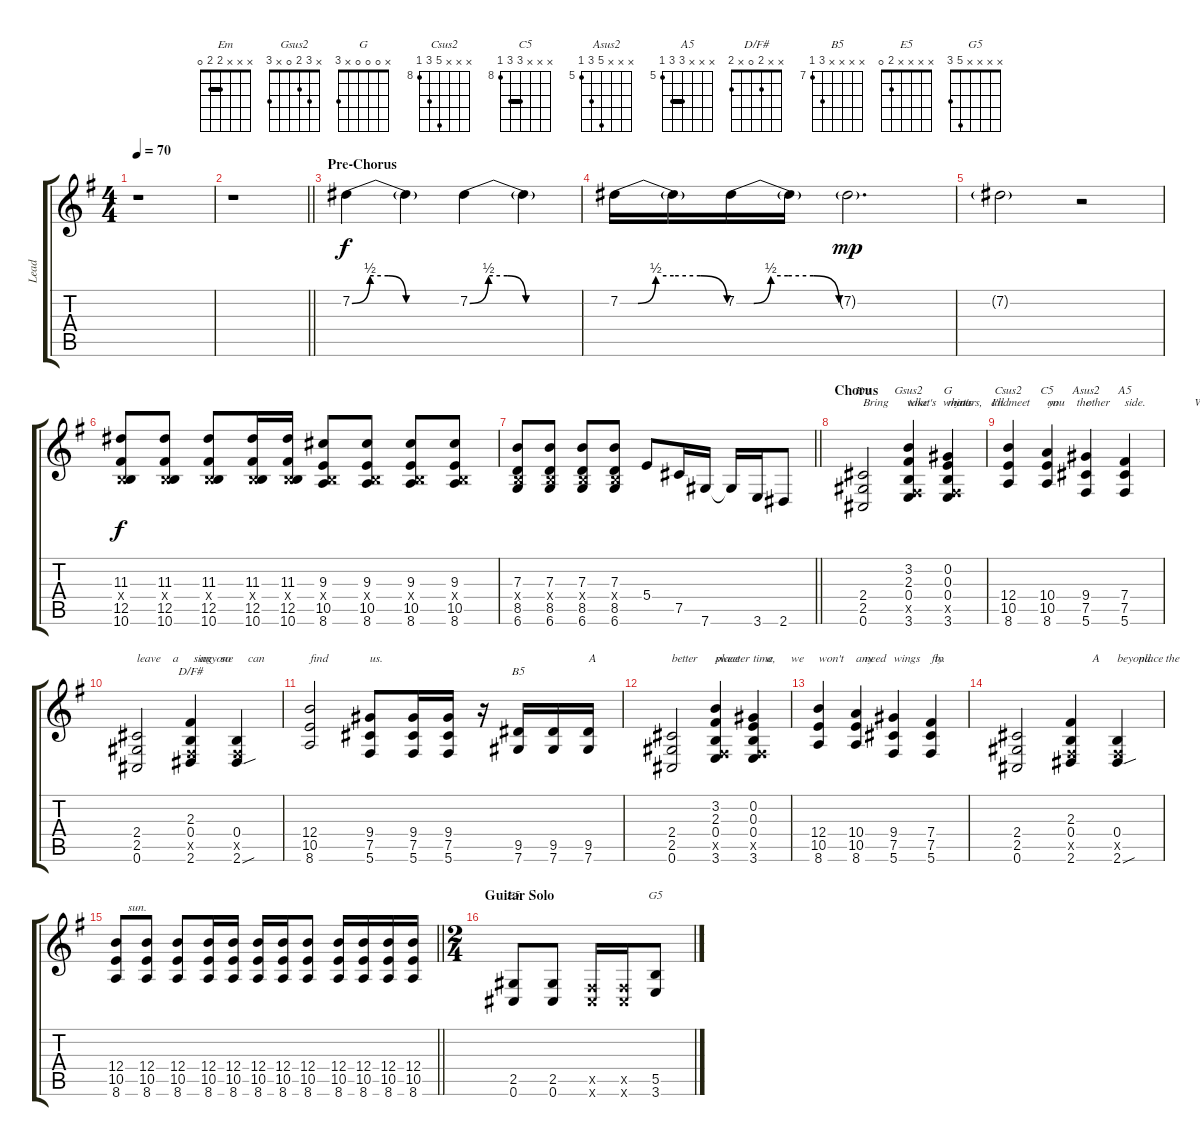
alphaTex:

\track ("Lead" "Lead") {instrument distortionguitar bank 125}
\staff {score tabs}
\tuning (Db4 Ab3 E3 B2 Gb2 Db2) {hide}
\chord ("Em" x x x 2 2 0) {barre 2}
\chord ("Gsus2" x 3 2 0 x 3)
\chord ("G" x 0 0 0 x 3)
\chord ("Csus2" x x x 12 10 8) {firstfret 8}
\chord ("C5" x x x 10 10 8) {firstfret 8 barre 10}
\chord ("Asus2" x x x 9 7 5) {firstfret 5}
\chord ("A5" x x x 7 7 5) {firstfret 5 barre 7}
\chord ("D/F#" x x 2 0 x 2)
\chord ("B5" x x x x 9 7) {firstfret 7}
\chord ("E5" x x x x 2 0)
\chord ("G5" x x x x 5 3)
\ts (4 4)
\tempo 70
\clef g2
\ks g
r.1{dy f} |
\barLineRight lightlight
r.1 |
\section ("" "Pre-Chorus")
7.2{be (custom 0 0 10 2 20 2 30 0 60 0)}.4 7.2{t}.4 7.2{be (custom 0 0 10 2 20 2 30 0 60 0)}.4 7.2{t}.4 |
7.2{be (custom 0 0 10 0 20 2 30 2 45 2 60 0)}.16 7.2{t}.16 7.2{be (custom 0 0 10 0 20 2 30 2 45 2 60 0)}.16 7.2{t}.16 7.2{g}.2{d dy mp} |
7.2{g}.2 r.2 |
(11.3 0.4{x} 12.5 10.6).8{dy f} (11.3 0.4{x} 12.5 10.6).8 (11.3 0.4{x} 12.5 10.6).8 (11.3 0.4{x} 12.5 10.6).16 (11.3 0.4{x} 12.5 10.6).16 (9.3 0.4{x} 10.5 8.6).8 (9.3 0.4{x} 10.5 8.6).8 (9.3 0.4{x} 10.5 8.6).8 (9.3 0.4{x} 10.5 8.6).8 |
\barLineRight lightlight
(7.3 0.4{x} 8.5 6.6).8 (7.3 0.4{x} 8.5 6.6).8 (7.3 0.4{x} 8.5 6.6).8 (7.3 0.4{x} 8.5 6.6).8 5.4.8{volume 14 balance 12 instrument distortionguitar} 7.5.16 7.6.16 7.6{t}.16 3.6.16 2.6.8 |
\section ("" "Chorus")
(2.4 2.5 0.6).2{ch "Em" txt "Bring      what's      yours,   I'll"} (3.2 2.3 0.4 0.5{x} 3.6).4{ch "Gsus2" txt "take     what's "} (0.2 0.3 0.4 0.5{x} 3.6).4{ch "G" txt "mine       and"} |
(12.4 10.5 8.6).4{ch "Csus2" txt "meet      you"} (10.4 10.5 8.6).4{ch "C5" txt "on      the"} (9.4 7.5 5.6).4{ch "Asus2" txt "other"} (7.4 7.5 5.6).4{ch "A5" txt "side.                We'll"} |
(2.4 2.5 0.6).2{txt "leave    a     sing   so"} (2.3 0.4 0.5{x} 2.6).4{ch "D/F#" txt "   anyone     can"} (0.4 0.5{x} 2.6{sou}).4 |
(12.4 10.5 8.6).2{txt "find"} (9.4 7.5 5.6).8{txt "us."} (9.4 7.5 5.6).16 (9.4 7.5 5.6).16 r.16 (9.5 7.6).16{ch "B5"} (9.5 7.6).16 (9.5 7.6).16{txt "A"} |
(2.4 2.5 0.6).2{txt "better      place         a"} (3.2 2.3 0.4 0.5{x} 3.6).4{txt "sweeter"} (0.2 0.3 0.4 0.5{x} 3.6).4{txt "time,     we  "} |
(12.4 10.5 8.6).4{txt "won't       need"} (10.4 10.5 8.6).4{txt "any     "} (9.4 7.5 5.6).4{txt "wings     to"} (7.4 7.5 5.6).4{txt "fly."} |
(2.4 2.5 0.6).2{txt "                         A             place"} (2.3 0.4 0.5{x} 2.6).4 (0.4 0.5{x} 2.6{sou}).4{txt "beyond     the"} |
\barLineRight lightlight
(12.4 10.5 8.6).8{txt "    sun."} (12.4 10.5 8.6).8 (12.4 10.5 8.6).8 (12.4 10.5 8.6).16 (12.4 10.5 8.6).16 (12.4 10.5 8.6).16 (12.4 10.5 8.6).16 (12.4 10.5 8.6).8 (12.4 10.5 8.6).16 (12.4 10.5 8.6).16 (12.4 10.5 8.6).16 (12.4 10.5 8.6).16 |
\ts (2 4)
\section ("" "Guitar Solo")
(2.5 0.6).8{ch "E5"} (2.5 0.6).8 (0.5{x} 0.6{x}).16 (0.5{x} 0.6{x}).16 (5.5 3.6).8{ch "G5"}
